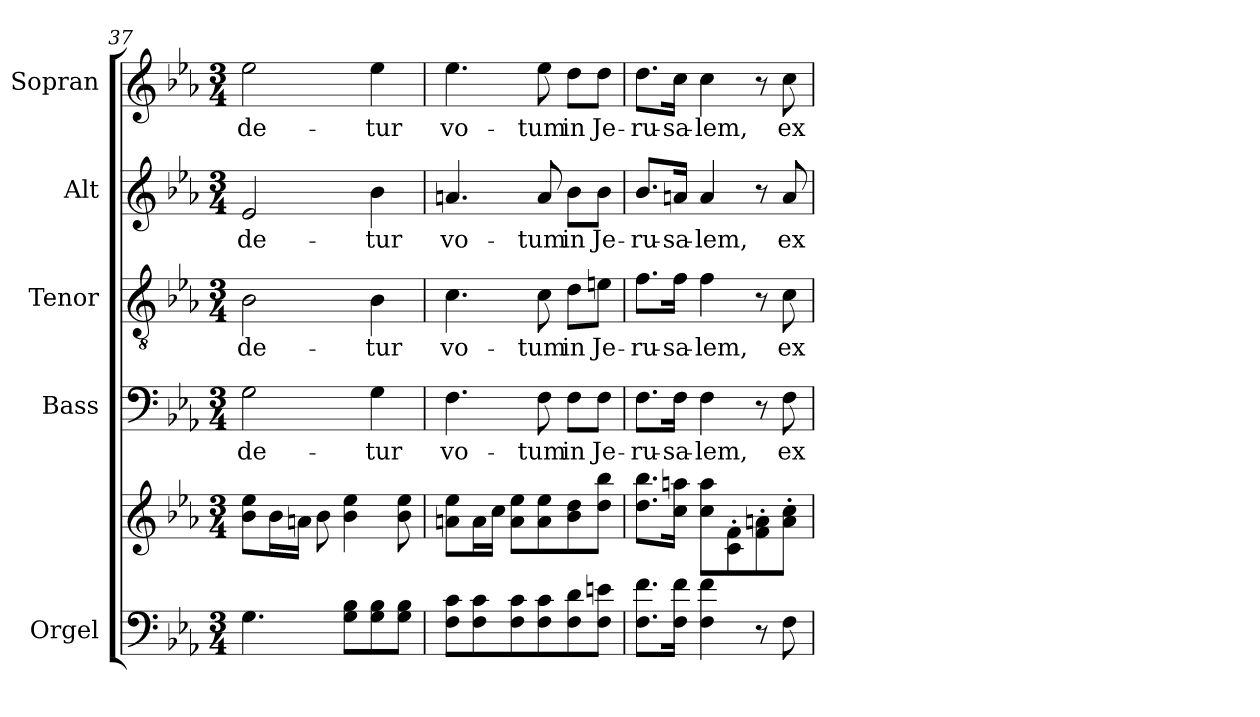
**kern	**kern	**kern	**text	**kern	**text	**kern	**text	**kern	**text
*part5	*part5	*part4	*part4	*part3	*part3	*part2	*part2	*part1	*part1
*staff6	*staff5	*staff4	*staff4	*staff3	*staff3	*staff2	*staff2	*staff1	*staff1
*I"Orgel	*	*I"Bass	*	*I"Tenor	*	*I"Alt	*	*I"Sopran	*
*I'Org.	*	*I'B.	*	*I'T.	*	*I'A.	*	*I'S.	*
!!LO:LB:g=z
*clefF4	*clefG2	*clefF4	*	*clefGv2	*	*clefG2	*	*clefG2	*
*k[b-e-a-]	*k[b-e-a-]	*k[b-e-a-]	*	*k[b-e-a-]	*	*k[b-e-a-]	*	*k[b-e-a-]	*
*E-:	*E-:	*E-:	*	*E-:	*	*E-:	*	*E-:	*
*M3/4	*M3/4	*M3/4	*	*M3/4	*	*M3/4	*	*M3/4	*
=37	=37	=37	=37	=37	=37	=37	=37	=37	=37
!	!	!	!LO:LY:b	!	!LO:LY:b	!	!LO:LY:b	!	!LO:LY:b
4.G\	8b-\ 8ee-\L	2G\	-de-	2B-\	-de-	2e-/	-de-	2ee-\	-de-
.	16b-\L	.	.	.	.	.	.	.	.
.	16an\JJ	.	.	.	.	.	.	.	.
.	8b-\	.	.	.	.	.	.	.	.
8G\ 8B-\L	4b-\ 4ee-\	.	.	.	.	.	.	.	.
!	!	!	!LO:LY:b	!	!LO:LY:b	!	!LO:LY:b	!	!LO:LY:b
8G\ 8B-\	.	4G\	-tur	4B-\	-tur	4b-\	-tur	4ee-\	-tur
8G\ 8B-\J	8b-\ 8ee-\	.	.	.	.	.	.	.	.
=38	=38	=38	=38	=38	=38	=38	=38	=38	=38
!	!	!	!LO:LY:b	!	!LO:LY:b	!	!LO:LY:b	!	!LO:LY:b
8F\ 8c\L	8an\ 8ee-\L	4.F\	vo-	4.c\	vo-	4.an/	vo-	4.ee-\	vo-
8F\ 8c\	16a\L	.	.	.	.	.	.	.	.
.	16cc\JJ	.	.	.	.	.	.	.	.
8F\ 8c\	8a\ 8ee-\L	.	.	.	.	.	.	.	.
!	!	!	!LO:LY:b	!	!LO:LY:b	!	!LO:LY:b	!	!LO:LY:b
8F\ 8c\	8a\ 8ee-\	8F\	-tum	8c\	-tum	8a/	-tum	8ee-\	-tum
!	!	!	!LO:LY:b	!	!LO:LY:b	!	!LO:LY:b	!	!LO:LY:b
8F\ 8d\	8b-\ 8dd\	8F\L	in	8d\L	in	8b-\L	in	8dd\L	in
!	!	!	!LO:LY:b	!	!LO:LY:b	!	!LO:LY:b	!	!LO:LY:b
8F\ 8en\J	8dd\ 8bb-\J	8F\J	Je-	8en\J	Je-	8b-\J	Je-	8dd\J	Je-
=39	=39	=39	=39	=39	=39	=39	=39	=39	=39
!	!	!	!LO:LY:b	!	!LO:LY:b	!	!LO:LY:b	!	!LO:LY:b
8.F\ 8.f\L	8.dd\ 8.bb-\L	8.F\L	-ru-	8.f\L	-ru-	8.b-/L	-ru-	8.dd\L	-ru-
!	!	!	!LO:LY:b	!	!LO:LY:b	!	!LO:LY:b	!	!LO:LY:b
16F\ 16f\Jk	16cc\ 16aan\Jk	16F\Jk	-sa-	16f\Jk	-sa-	16an/Jk	-sa-	16cc\Jk	-sa-
!	!	!	!LO:LY:b	!	!LO:LY:b	!	!LO:LY:b	!	!LO:LY:b
4F\ 4f\	8cc\ 8aa\L	4F\	-lem,	4f\	-lem,	4a/	-lem,	4cc\	-lem,
.	8c\'< 8f\'<	.	.	.	.	.	.	.	.
8r	8f\'< 8an\'<	8r	.	8r	.	8r	.	8r	.
!	!	!	!LO:LY:b	!	!LO:LY:b	!	!LO:LY:b	!	!LO:LY:b
8F\	8a\'< 8cc\'<J	8F\	ex-	8c\	ex-	8a/	ex-	8cc\	ex-
=	=	=	=	=	=	=	=	=	=
*-	*-	*-	*-	*-	*-	*-	*-	*-	*-
